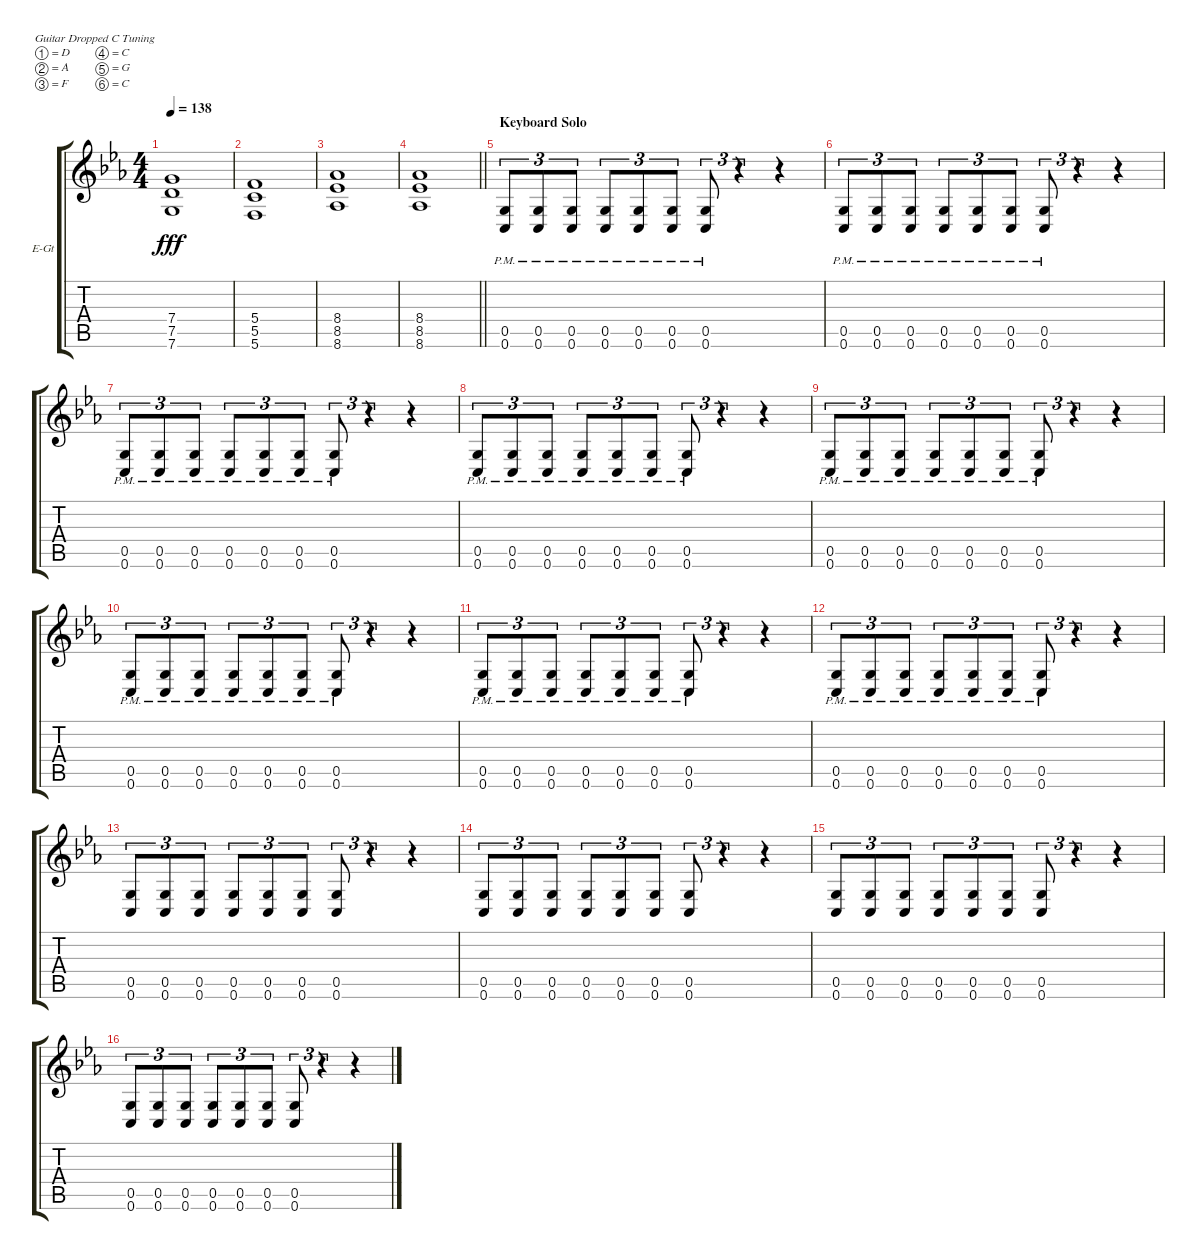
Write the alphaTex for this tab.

\bracketExtendMode groupsimilarinstruments
\firstSystemTrackNameOrientation horizontal
\otherSystemsTrackNameOrientation horizontal
\track ("Electric Guitar" "E-Gt") {instrument distortionguitar}
\staff {score tabs}
\tuning (D4 A3 F3 C3 G2 C2)
\ts (4 4)
\tempo 138
\clef g2
\scale
0.333333
\ks eb
(7.4 7.5 7.6).1{dy fff} |
\scale
0.333333 (5.4 5.5 5.6).1 |
\scale
0.333333 (8.4 8.5 8.6).1 |
\scale
0.333333
\barLineRight lightlight
(8.4 8.5 8.6).1 |
\section ("" "Keyboard Solo")
\scale
0.333333 (0.5{pm} 0.6{pm}).8{tu (3 2)} (0.5{pm} 0.6{pm}).8{tu (3 2)} (0.5{pm} 0.6{pm}).8{tu (3 2)} (0.5{pm} 0.6{pm}).8{tu (3 2)} (0.5{pm} 0.6{pm}).8{tu (3 2)} (0.5{pm} 0.6{pm}).8{tu (3 2)} (0.5{pm} 0.6{pm}).8{tu (3 2)} r.4{tu (3 2)} r.4 |
\scale
0.333333 (0.5{pm} 0.6{pm}).8{tu (3 2)} (0.5{pm} 0.6{pm}).8{tu (3 2)} (0.5{pm} 0.6{pm}).8{tu (3 2)} (0.5{pm} 0.6{pm}).8{tu (3 2)} (0.5{pm} 0.6{pm}).8{tu (3 2)} (0.5{pm} 0.6{pm}).8{tu (3 2)} (0.5{pm} 0.6{pm}).8{tu (3 2)} r.4{tu (3 2)} r.4 |
\scale
0.333333 (0.5{pm} 0.6{pm}).8{tu (3 2)} (0.5{pm} 0.6{pm}).8{tu (3 2)} (0.5{pm} 0.6{pm}).8{tu (3 2)} (0.5{pm} 0.6{pm}).8{tu (3 2)} (0.5{pm} 0.6{pm}).8{tu (3 2)} (0.5{pm} 0.6{pm}).8{tu (3 2)} (0.5{pm} 0.6{pm}).8{tu (3 2)} r.4{tu (3 2)} r.4 |
\scale
0.333333 (0.5{pm} 0.6{pm}).8{tu (3 2)} (0.5{pm} 0.6{pm}).8{tu (3 2)} (0.5{pm} 0.6{pm}).8{tu (3 2)} (0.5{pm} 0.6{pm}).8{tu (3 2)} (0.5{pm} 0.6{pm}).8{tu (3 2)} (0.5{pm} 0.6{pm}).8{tu (3 2)} (0.5{pm} 0.6{pm}).8{tu (3 2)} r.4{tu (3 2)} r.4 |
\scale
0.333333 (0.5{pm} 0.6{pm}).8{tu (3 2)} (0.5{pm} 0.6{pm}).8{tu (3 2)} (0.5{pm} 0.6{pm}).8{tu (3 2)} (0.5{pm} 0.6{pm}).8{tu (3 2)} (0.5{pm} 0.6{pm}).8{tu (3 2)} (0.5{pm} 0.6{pm}).8{tu (3 2)} (0.5{pm} 0.6{pm}).8{tu (3 2)} r.4{tu (3 2)} r.4 |
\scale
0.333333 (0.5{pm} 0.6{pm}).8{tu (3 2)} (0.5{pm} 0.6{pm}).8{tu (3 2)} (0.5{pm} 0.6{pm}).8{tu (3 2)} (0.5{pm} 0.6{pm}).8{tu (3 2)} (0.5{pm} 0.6{pm}).8{tu (3 2)} (0.5{pm} 0.6{pm}).8{tu (3 2)} (0.5{pm} 0.6{pm}).8{tu (3 2)} r.4{tu (3 2)} r.4 |
\scale
0.333333 (0.5{pm} 0.6{pm}).8{tu (3 2)} (0.5{pm} 0.6{pm}).8{tu (3 2)} (0.5{pm} 0.6{pm}).8{tu (3 2)} (0.5{pm} 0.6{pm}).8{tu (3 2)} (0.5{pm} 0.6{pm}).8{tu (3 2)} (0.5{pm} 0.6{pm}).8{tu (3 2)} (0.5{pm} 0.6{pm}).8{tu (3 2)} r.4{tu (3 2)} r.4 |
\scale
0.333333 (0.5{pm} 0.6{pm}).8{tu (3 2)} (0.5{pm} 0.6{pm}).8{tu (3 2)} (0.5{pm} 0.6{pm}).8{tu (3 2)} (0.5{pm} 0.6{pm}).8{tu (3 2)} (0.5{pm} 0.6{pm}).8{tu (3 2)} (0.5{pm} 0.6{pm}).8{tu (3 2)} (0.5{pm} 0.6{pm}).8{tu (3 2)} r.4{tu (3 2)} r.4 |
\scale
0.333333 (0.5 0.6).8{tu (3 2)} (0.5 0.6).8{tu (3 2)} (0.5 0.6).8{tu (3 2)} (0.5 0.6).8{tu (3 2)} (0.5 0.6).8{tu (3 2)} (0.5 0.6).8{tu (3 2)} (0.5 0.6).8{tu (3 2)} r.4{tu (3 2)} r.4 |
\scale
0.333333 (0.5 0.6).8{tu (3 2)} (0.5 0.6).8{tu (3 2)} (0.5 0.6).8{tu (3 2)} (0.5 0.6).8{tu (3 2)} (0.5 0.6).8{tu (3 2)} (0.5 0.6).8{tu (3 2)} (0.5 0.6).8{tu (3 2)} r.4{tu (3 2)} r.4 |
\scale
0.333333 (0.5 0.6).8{tu (3 2)} (0.5 0.6).8{tu (3 2)} (0.5 0.6).8{tu (3 2)} (0.5 0.6).8{tu (3 2)} (0.5 0.6).8{tu (3 2)} (0.5 0.6).8{tu (3 2)} (0.5 0.6).8{tu (3 2)} r.4{tu (3 2)} r.4 |
\scale
0.333333 (0.5 0.6).8{tu (3 2)} (0.5 0.6).8{tu (3 2)} (0.5 0.6).8{tu (3 2)} (0.5 0.6).8{tu (3 2)} (0.5 0.6).8{tu (3 2)} (0.5 0.6).8{tu (3 2)} (0.5 0.6).8{tu (3 2)} r.4{tu (3 2)} r.4
